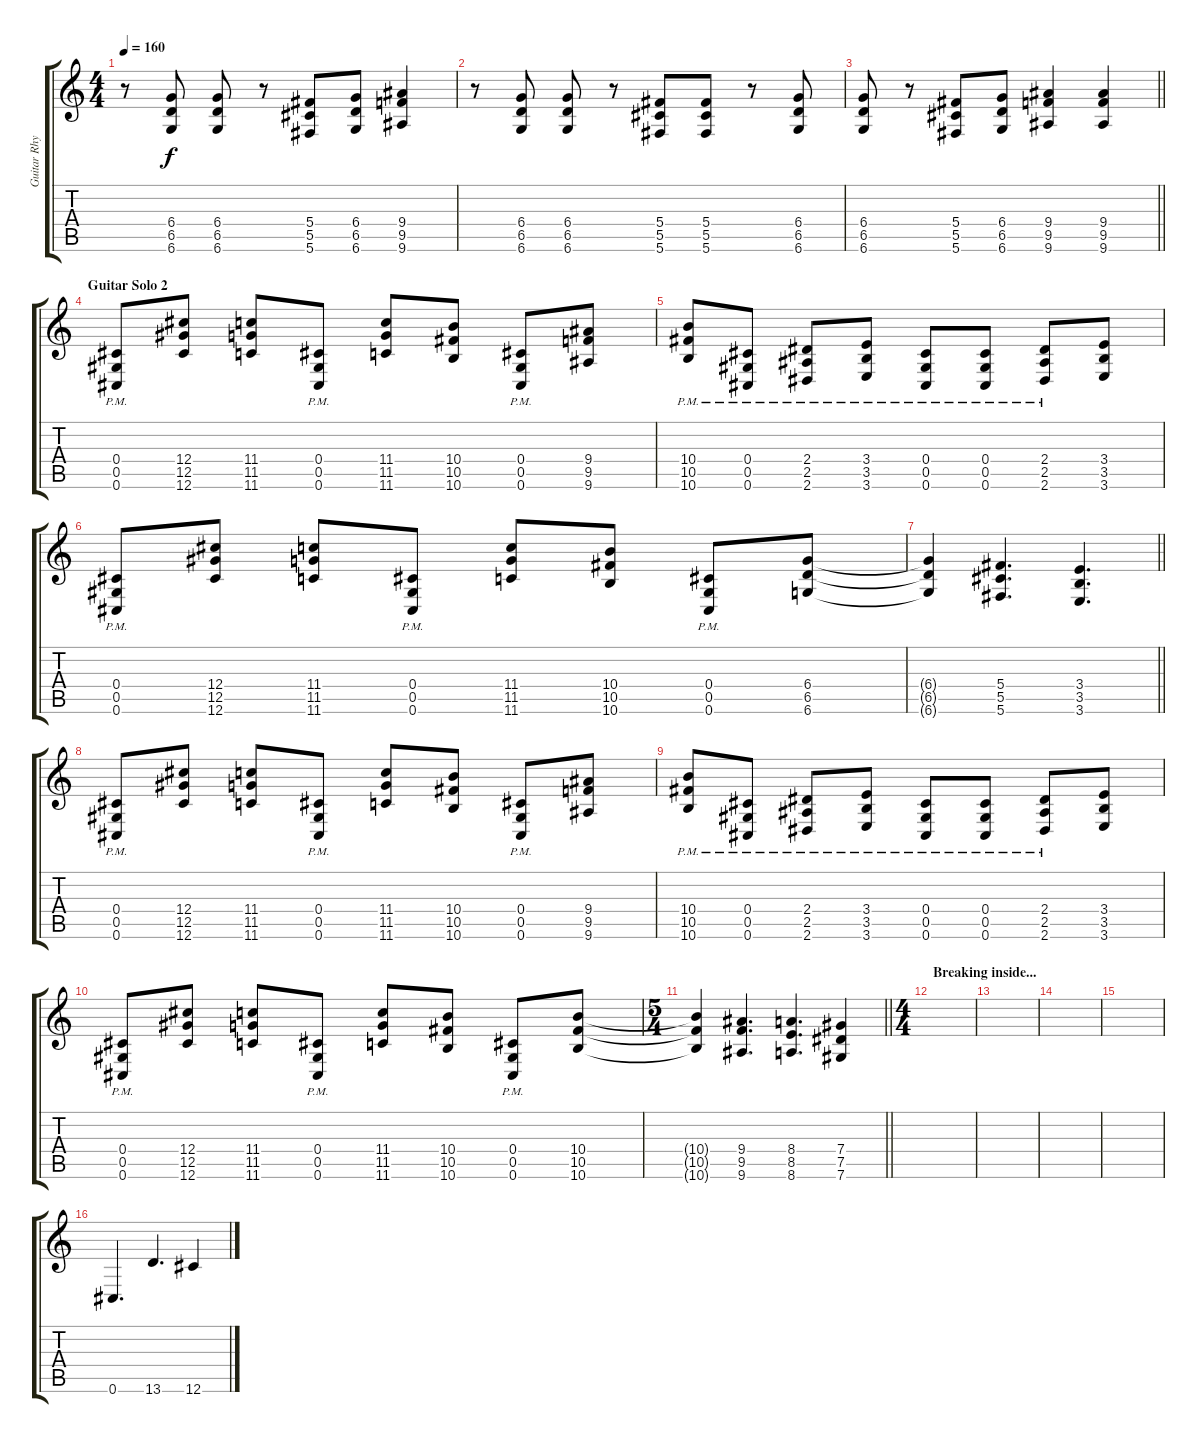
\track ("Guitar Rhytm" "Guitar Rhy") {instrument distortionguitar}
\staff {score tabs}
\tuning (Eb4 Bb3 Gb3 Db3 Ab2 Db2) {hide}
\ts (4 4)
\tempo 160
\clef g2
\ks c
r.8{dy f} (6.4 6.5 6.6).8 (6.4 6.5 6.6).8 r.8 (5.4 5.5 5.6).8 (6.4 6.5 6.6).8 (9.4 9.5 9.6).4 |
r.8 (6.4 6.5 6.6).8 (6.4 6.5 6.6).8 r.8 (5.4 5.5 5.6).8 (5.4 5.5 5.6).8 r.8 (6.4 6.5 6.6).8 |
\barLineRight lightlight
(6.4 6.5 6.6).8 r.8 (5.4 5.5 5.6).8 (6.4 6.5 6.6).8 (9.4 9.5 9.6).4 (9.4 9.5 9.6).4 |
\section ("" "Guitar Solo 2")
(0.4 0.5{pm} 0.6).8 (12.4 12.5 12.6).8 (11.4 11.5 11.6).8 (0.4 0.5{pm} 0.6).8 (11.4 11.5 11.6).8 (10.4 10.5 10.6).8 (0.4 0.5{pm} 0.6).8 (9.4 9.5 9.6).8 |
(10.4 10.5{pm} 10.6).8 (0.4 0.5{pm} 0.6).8 (2.4 2.5{pm} 2.6).8 (3.4 3.5{pm} 3.6).8 (0.4 0.5{pm} 0.6).8 (0.4 0.5{pm} 0.6).8 (2.4 2.5{pm} 2.6).8 (3.4 3.5 3.6).8 |
(0.4 0.5{pm} 0.6).8 (12.4 12.5 12.6).8 (11.4 11.5 11.6).8 (0.4 0.5{pm} 0.6).8 (11.4 11.5 11.6).8 (10.4 10.5 10.6).8 (0.4 0.5{pm} 0.6).8 (6.4 6.5 6.6).8 |
\barLineRight lightlight
(6.4{t} 6.5{t} 6.6{t}).4 (5.4 5.5 5.6).4{d} (3.4 3.5 3.6).4{d} |
(0.4 0.5{pm} 0.6).8 (12.4 12.5 12.6).8 (11.4 11.5 11.6).8 (0.4 0.5{pm} 0.6).8 (11.4 11.5 11.6).8 (10.4 10.5 10.6).8 (0.4 0.5{pm} 0.6).8 (9.4 9.5 9.6).8 |
(10.4 10.5{pm} 10.6).8 (0.4 0.5{pm} 0.6).8 (2.4 2.5{pm} 2.6).8 (3.4 3.5{pm} 3.6).8 (0.4 0.5{pm} 0.6).8 (0.4 0.5{pm} 0.6).8 (2.4 2.5{pm} 2.6).8 (3.4 3.5 3.6).8 |
(0.4 0.5{pm} 0.6).8 (12.4 12.5 12.6).8 (11.4 11.5 11.6).8 (0.4 0.5{pm} 0.6).8 (11.4 11.5 11.6).8 (10.4 10.5 10.6).8 (0.4 0.5{pm} 0.6).8 (10.4 10.5 10.6).8 |
\ts (5 4)
\barLineRight lightlight
(10.4{t} 10.5{t} 10.6{t}).4 (9.4 9.5 9.6).4{d} (8.4 8.5 8.6).4{d} (7.4 7.5 7.6).4 |
\ts (4 4)
\section ("" "Breaking inside...")
|
|
|
|
0.6.4{d} 13.6.4{d} 12.6.4
